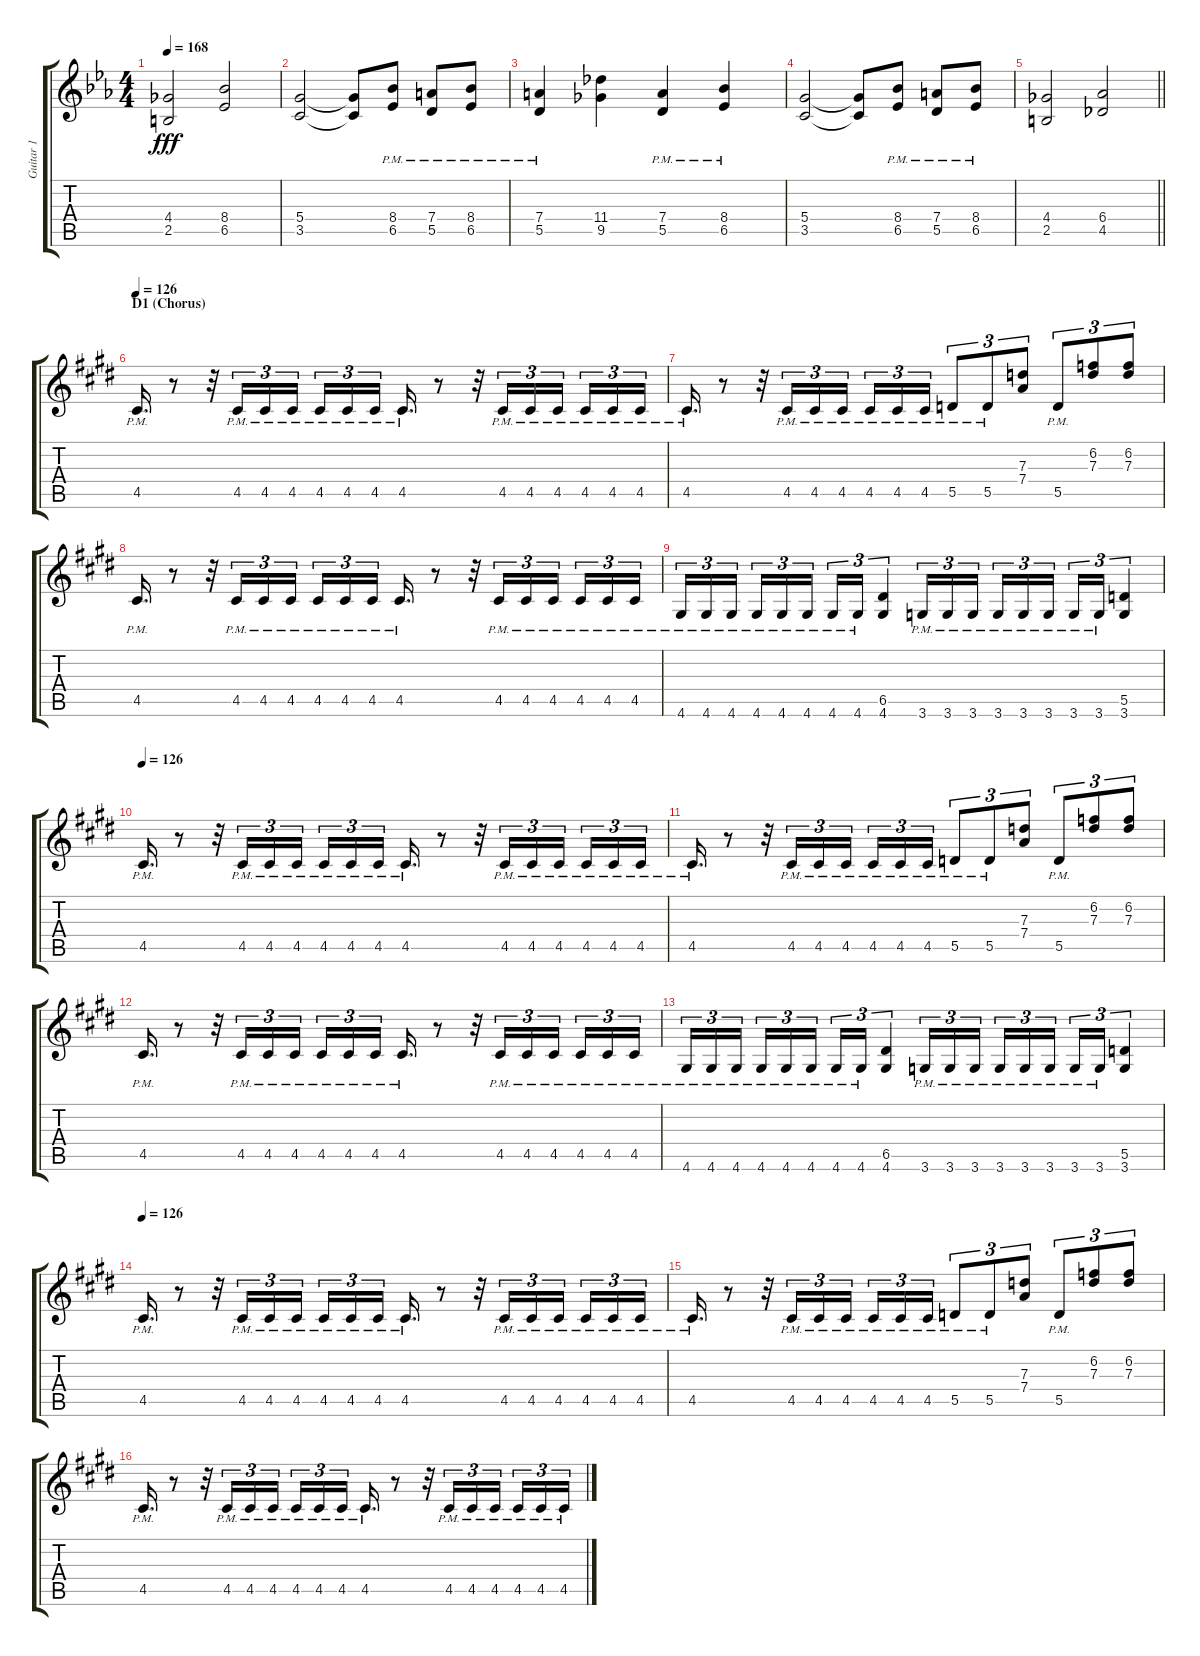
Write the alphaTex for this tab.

\track ("Guitar 1" "Guitar 1") {instrument distortionguitar}
\staff {score tabs}
\tuning (E4 B3 G3 D3 A2 E2) {hide}
\ts (4 4)
\tempo 168
\clef g2
\ks cminor
(4.4 2.5).2{dy fff} (8.4 6.5).2 |
(5.4 3.5).2 (5.4{t} 3.5{t}).8 (8.4{pm} 6.5{pm}).8 (7.4{pm} 5.5{pm}).8 (8.4{pm} 6.5{pm}).8 |
(7.4{pm} 5.5{pm}).4 (11.4 9.5).4 (7.4{pm} 5.5{pm}).4 (8.4{pm} 6.5{pm}).4 |
(5.4 3.5).2 (5.4{t} 3.5{t}).8 (8.4{pm} 6.5{pm}).8 (7.4{pm} 5.5{pm}).8 (8.4{pm} 6.5{pm}).8 |
\barLineRight lightlight
(4.4 2.5).2 (6.4 4.5).2 |
\section ("" "D1 (Chorus)")
\tempo 126
\ks c#minor
4.5{pm}.16{d} r.8 r.32 4.5{pm}.16{tu (3 2)} 4.5{pm}.16{tu (3 2)} 4.5{pm}.16{tu (3 2) beam splitsecondary} 4.5{pm}.16{tu (3 2)} 4.5{pm}.16{tu (3 2)} 4.5{pm}.16{tu (3 2)} 4.5{pm}.16{d} r.8 r.32 4.5{pm}.16{tu (3 2)} 4.5{pm}.16{tu (3 2)} 4.5{pm}.16{tu (3 2) beam splitsecondary} 4.5{pm}.16{tu (3 2)} 4.5{pm}.16{tu (3 2)} 4.5{pm}.16{tu (3 2)} |
4.5{pm}.16{d} r.8 r.32 4.5{pm}.16{tu (3 2)} 4.5{pm}.16{tu (3 2)} 4.5{pm}.16{tu (3 2) beam splitsecondary} 4.5{pm}.16{tu (3 2)} 4.5{pm}.16{tu (3 2)} 4.5{pm}.16{tu (3 2)} 5.5{pm}.8{tu (3 2)} 5.5{pm}.8{tu (3 2)} (7.3 7.4).8{tu (3 2)} 5.5{pm}.8{tu (3 2)} (6.2 7.3).8{tu (3 2)} (6.2 7.3).8{tu (3 2)} |
4.5{pm}.16{d} r.8 r.32 4.5{pm}.16{tu (3 2)} 4.5{pm}.16{tu (3 2)} 4.5{pm}.16{tu (3 2) beam splitsecondary} 4.5{pm}.16{tu (3 2)} 4.5{pm}.16{tu (3 2)} 4.5{pm}.16{tu (3 2)} 4.5{pm}.16{d} r.8 r.32 4.5{pm}.16{tu (3 2)} 4.5{pm}.16{tu (3 2)} 4.5{pm}.16{tu (3 2) beam splitsecondary} 4.5{pm}.16{tu (3 2)} 4.5{pm}.16{tu (3 2)} 4.5{pm}.16{tu (3 2)} |
4.6{pm}.16{tu (3 2)} 4.6{pm}.16{tu (3 2)} 4.6{pm}.16{tu (3 2) beam splitsecondary} 4.6{pm}.16{tu (3 2)} 4.6{pm}.16{tu (3 2)} 4.6{pm}.16{tu (3 2)} 4.6{pm}.16{tu (3 2)} 4.6{pm}.16{tu (3 2)} (6.5 4.6).4{tu (3 2)} 3.6{pm}.16{tu (3 2)} 3.6{pm}.16{tu (3 2)} 3.6{pm}.16{tu (3 2) beam splitsecondary} 3.6{pm}.16{tu (3 2)} 3.6{pm}.16{tu (3 2)} 3.6{pm}.16{tu (3 2)} 3.6{pm}.16{tu (3 2)} 3.6{pm}.16{tu (3 2)} (5.5 3.6).4{tu (3 2)} |
\tempo 126
4.5{pm}.16{d} r.8 r.32 4.5{pm}.16{tu (3 2)} 4.5{pm}.16{tu (3 2)} 4.5{pm}.16{tu (3 2) beam splitsecondary} 4.5{pm}.16{tu (3 2)} 4.5{pm}.16{tu (3 2)} 4.5{pm}.16{tu (3 2)} 4.5{pm}.16{d} r.8 r.32 4.5{pm}.16{tu (3 2)} 4.5{pm}.16{tu (3 2)} 4.5{pm}.16{tu (3 2) beam splitsecondary} 4.5{pm}.16{tu (3 2)} 4.5{pm}.16{tu (3 2)} 4.5{pm}.16{tu (3 2)} |
4.5{pm}.16{d} r.8 r.32 4.5{pm}.16{tu (3 2)} 4.5{pm}.16{tu (3 2)} 4.5{pm}.16{tu (3 2) beam splitsecondary} 4.5{pm}.16{tu (3 2)} 4.5{pm}.16{tu (3 2)} 4.5{pm}.16{tu (3 2)} 5.5{pm}.8{tu (3 2)} 5.5{pm}.8{tu (3 2)} (7.3 7.4).8{tu (3 2)} 5.5{pm}.8{tu (3 2)} (6.2 7.3).8{tu (3 2)} (6.2 7.3).8{tu (3 2)} |
4.5{pm}.16{d} r.8 r.32 4.5{pm}.16{tu (3 2)} 4.5{pm}.16{tu (3 2)} 4.5{pm}.16{tu (3 2) beam splitsecondary} 4.5{pm}.16{tu (3 2)} 4.5{pm}.16{tu (3 2)} 4.5{pm}.16{tu (3 2)} 4.5{pm}.16{d} r.8 r.32 4.5{pm}.16{tu (3 2)} 4.5{pm}.16{tu (3 2)} 4.5{pm}.16{tu (3 2) beam splitsecondary} 4.5{pm}.16{tu (3 2)} 4.5{pm}.16{tu (3 2)} 4.5{pm}.16{tu (3 2)} |
4.6{pm}.16{tu (3 2)} 4.6{pm}.16{tu (3 2)} 4.6{pm}.16{tu (3 2) beam splitsecondary} 4.6{pm}.16{tu (3 2)} 4.6{pm}.16{tu (3 2)} 4.6{pm}.16{tu (3 2)} 4.6{pm}.16{tu (3 2)} 4.6{pm}.16{tu (3 2)} (6.5 4.6).4{tu (3 2)} 3.6{pm}.16{tu (3 2)} 3.6{pm}.16{tu (3 2)} 3.6{pm}.16{tu (3 2) beam splitsecondary} 3.6{pm}.16{tu (3 2)} 3.6{pm}.16{tu (3 2)} 3.6{pm}.16{tu (3 2)} 3.6{pm}.16{tu (3 2)} 3.6{pm}.16{tu (3 2)} (5.5 3.6).4{tu (3 2)} |
\tempo 126
4.5{pm}.16{d} r.8 r.32 4.5{pm}.16{tu (3 2)} 4.5{pm}.16{tu (3 2)} 4.5{pm}.16{tu (3 2) beam splitsecondary} 4.5{pm}.16{tu (3 2)} 4.5{pm}.16{tu (3 2)} 4.5{pm}.16{tu (3 2)} 4.5{pm}.16{d} r.8 r.32 4.5{pm}.16{tu (3 2)} 4.5{pm}.16{tu (3 2)} 4.5{pm}.16{tu (3 2) beam splitsecondary} 4.5{pm}.16{tu (3 2)} 4.5{pm}.16{tu (3 2)} 4.5{pm}.16{tu (3 2)} |
4.5{pm}.16{d} r.8 r.32 4.5{pm}.16{tu (3 2)} 4.5{pm}.16{tu (3 2)} 4.5{pm}.16{tu (3 2) beam splitsecondary} 4.5{pm}.16{tu (3 2)} 4.5{pm}.16{tu (3 2)} 4.5{pm}.16{tu (3 2)} 5.5{pm}.8{tu (3 2)} 5.5{pm}.8{tu (3 2)} (7.3 7.4).8{tu (3 2)} 5.5{pm}.8{tu (3 2)} (6.2 7.3).8{tu (3 2)} (6.2 7.3).8{tu (3 2)} |
4.5{pm}.16{d} r.8 r.32 4.5{pm}.16{tu (3 2)} 4.5{pm}.16{tu (3 2)} 4.5{pm}.16{tu (3 2) beam splitsecondary} 4.5{pm}.16{tu (3 2)} 4.5{pm}.16{tu (3 2)} 4.5{pm}.16{tu (3 2)} 4.5{pm}.16{d} r.8 r.32 4.5{pm}.16{tu (3 2)} 4.5{pm}.16{tu (3 2)} 4.5{pm}.16{tu (3 2) beam splitsecondary} 4.5{pm}.16{tu (3 2)} 4.5{pm}.16{tu (3 2)} 4.5{pm}.16{tu (3 2)}
